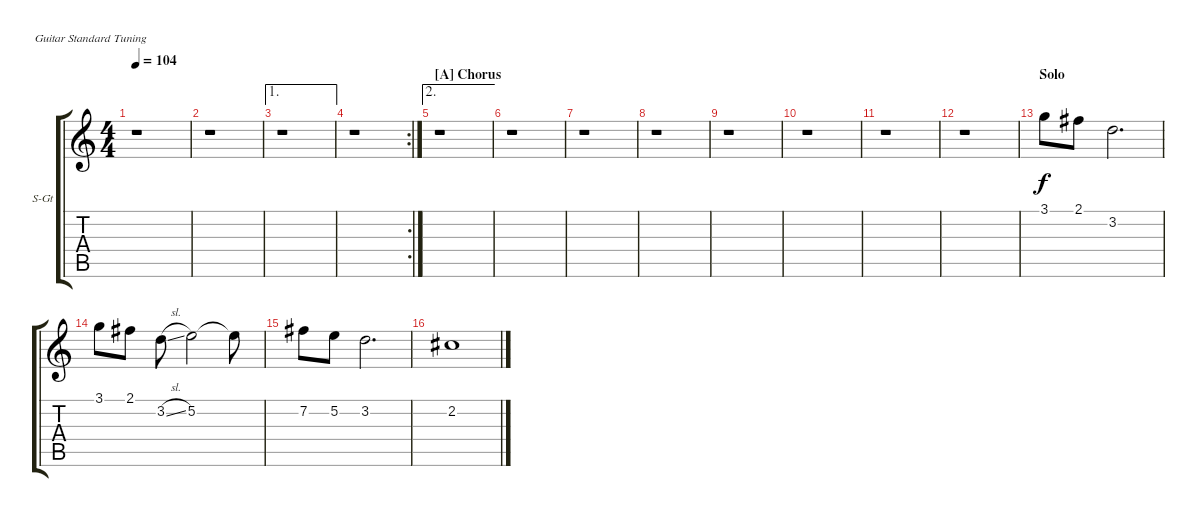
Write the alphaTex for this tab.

\defaultSystemsLayout 4
\bracketExtendMode groupsimilarinstruments
\firstSystemTrackNameOrientation horizontal
\otherSystemsTrackNameOrientation horizontal
\track ("Steel Guitar" "S-Gt") {instrument acousticguitarsteel}
\staff {score tabs}
\tuning (E4 B3 G3 D3 A2 E2)
\ts (4 4)
\tempo 104
\clef g2
\scale
0.333333
\ks c
r.1{dy f} |
\scale
0.333333 r.1 |
\ae 1
\scale
0.322751 r.1 |
\rc 2
\scale
0.354497 r.1 |
\ae 2
\section ("A" "Chorus")
\scale
0.322751 r.1 |
\scale
0.333333 r.1 |
\scale
0.333333 r.1 |
\scale
0.333333 r.1 |
\scale
0.333333 r.1 |
\scale
0.333333 r.1 |
\scale
0.333333 r.1 |
r.1 |
\section ("" "Solo")
3.1.8 2.1.8 3.2.2{d} |
3.1.8 2.1.8 3.2{sl}.8 5.2.2 5.2{t}.8 |
7.2.8 5.2.8 3.2.2{d} |
2.2.1
